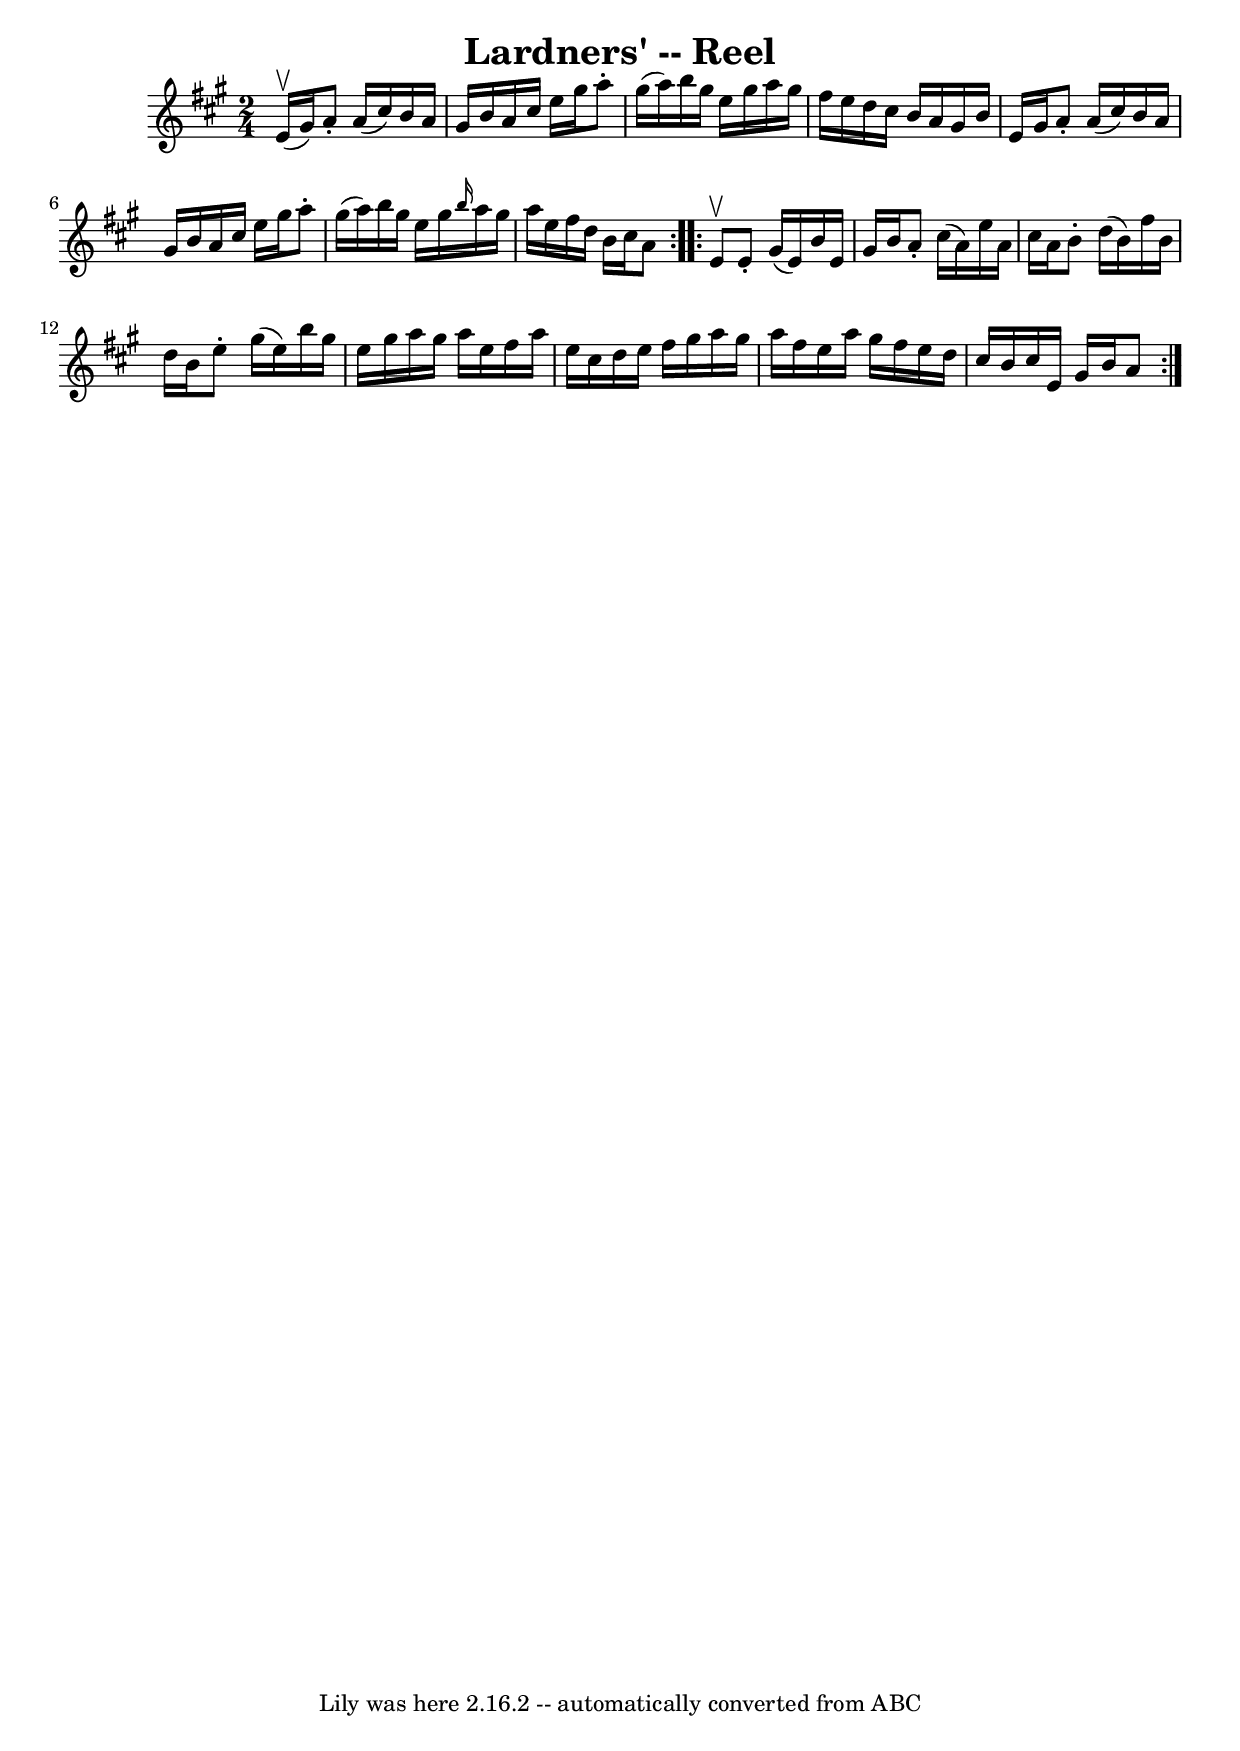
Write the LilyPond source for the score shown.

\version "2.16.2"
\include "Mammoth.ily"
\header {
  %% book = "Ryan's Mammoth Collection"
  crossRefNumber = "1"
  footnotes = "\\\\144"
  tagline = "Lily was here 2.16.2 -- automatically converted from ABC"
  title = "Lardners' -- Reel"

}
voicedefault =  {



  \repeat volta 2 {

    \time 2/4 
    \key a \major
    e'16^\upbow(gis'16) |
    a'8 -. a'16 
    (cis''16) b'16 a'16 gis'16 b'16    |
    a'16 cis''16  
    e''16 gis''16 a''8 -. gis''16 (a''16)   |
    b''16    
    gis''16 e''16 gis''16 a''16 gis''16 fis''16 e''16    |
    
    d''16 cis''16 b'16 a'16 gis'16 b'16 e'16 gis'16    
    |
    a'8 -. a'16 (cis''16) b'16 a'16 gis'16 b'16    
    |
    a'16 cis''16 e''16 gis''16 a''8 -. gis''16 (a''16  -)   |
    b''16 gis''16 e''16 gis''16  \grace { b''16  
					}   
    a''16 gis''16 a''16 e''16    |
    fis''16 d''16 b'16    
    cis''16 a'8  
  } 
  \repeat volta 2 {
    e'8^\upbow |
    e'8 -.   
    gis'16 (e'16) b'16 e'16 gis'16 b'16    |
    a'8 -.   
    cis''16 (a'16) e''16 a'16 cis''16 a'16    |
    b'8 -.   
    d''16 (b'16) fis''16 b'16 d''16 b'16    |
    e''8 -.   
    gis''16 (e''16) b''16 gis''16 e''16 gis''16    |
    
    a''16 gis''16 a''16 e''16 fis''16 a''16 e''16 cis''16    
    |
    d''16 e''16 fis''16 gis''16 a''16 gis''16 a''16    
    fis''16    |
    e''16 a''16 gis''16 fis''16 e''16 d''16    
    cis''16 b'16    |
    cis''16 e'16 gis'16 b'16 a'8  
  }   

}

\score{
  <<

    \context Staff="default"
    {
      \voicedefault 
      
    }

  >>
  \layout {
    
  }
  \midi {
  }

}
